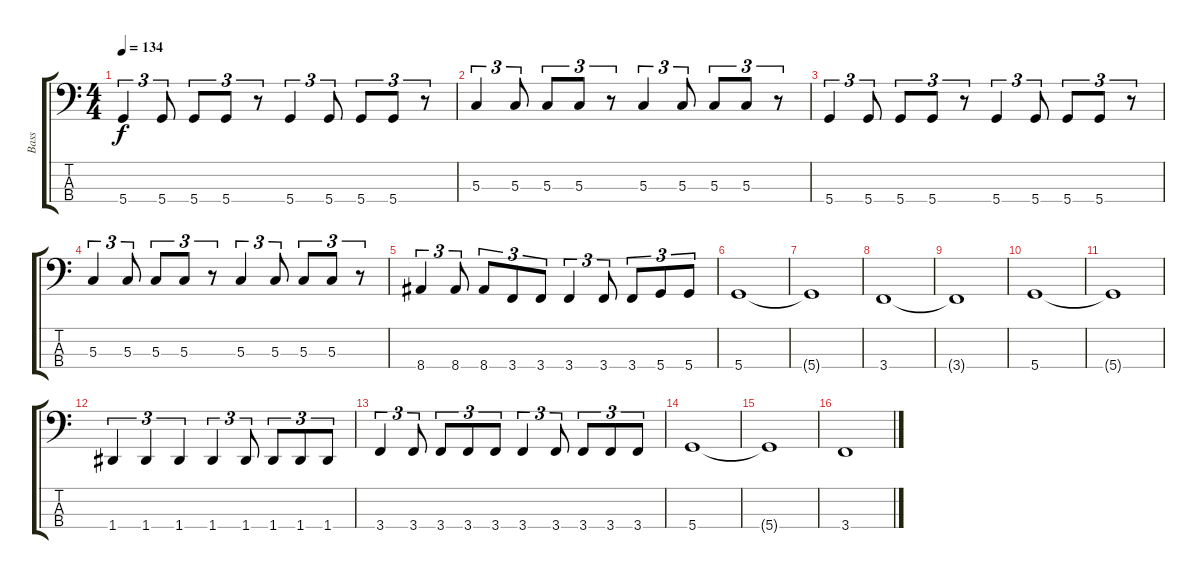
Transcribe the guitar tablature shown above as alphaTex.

\track ("Bass" "Bass") {instrument electricbasspick}
\staff {score tabs}
\tuning (F2 C2 G1 D1) {hide}
\ts (4 4)
\tempo 134
\clef f4
\ks c
5.4.4{tu (3 2) dy f} 5.4.8{tu (3 2)} 5.4.8{tu (3 2)} 5.4.8{tu (3 2)} r.8{tu (3 2)} 5.4.4{tu (3 2)} 5.4.8{tu (3 2)} 5.4.8{tu (3 2)} 5.4.8{tu (3 2)} r.8{tu (3 2)} |
5.3.4{tu (3 2)} 5.3.8{tu (3 2)} 5.3.8{tu (3 2)} 5.3.8{tu (3 2)} r.8{tu (3 2)} 5.3.4{tu (3 2)} 5.3.8{tu (3 2)} 5.3.8{tu (3 2)} 5.3.8{tu (3 2)} r.8{tu (3 2)} |
5.4.4{tu (3 2)} 5.4.8{tu (3 2)} 5.4.8{tu (3 2)} 5.4.8{tu (3 2)} r.8{tu (3 2)} 5.4.4{tu (3 2)} 5.4.8{tu (3 2)} 5.4.8{tu (3 2)} 5.4.8{tu (3 2)} r.8{tu (3 2)} |
5.3.4{tu (3 2)} 5.3.8{tu (3 2)} 5.3.8{tu (3 2)} 5.3.8{tu (3 2)} r.8{tu (3 2)} 5.3.4{tu (3 2)} 5.3.8{tu (3 2)} 5.3.8{tu (3 2)} 5.3.8{tu (3 2)} r.8{tu (3 2)} |
8.4.4{tu (3 2)} 8.4.8{tu (3 2)} 8.4.8{tu (3 2)} 3.4.8{tu (3 2)} 3.4.8{tu (3 2)} 3.4.4{tu (3 2)} 3.4.8{tu (3 2)} 3.4.8{tu (3 2)} 5.4.8{tu (3 2)} 5.4.8{tu (3 2)} |
5.4.1 |
5.4{t}.1 |
3.4.1 |
3.4{t}.1 |
5.4.1 |
5.4{t}.1 |
1.4.4{tu (3 2)} 1.4.4{tu (3 2)} 1.4.4{tu (3 2)} 1.4.4{tu (3 2)} 1.4.8{tu (3 2)} 1.4.8{tu (3 2)} 1.4.8{tu (3 2)} 1.4.8{tu (3 2)} |
3.4.4{tu (3 2)} 3.4.8{tu (3 2)} 3.4.8{tu (3 2)} 3.4.8{tu (3 2)} 3.4.8{tu (3 2)} 3.4.4{tu (3 2)} 3.4.8{tu (3 2)} 3.4.8{tu (3 2)} 3.4.8{tu (3 2)} 3.4.8{tu (3 2)} |
5.4.1 |
5.4{t}.1 |
3.4.1
